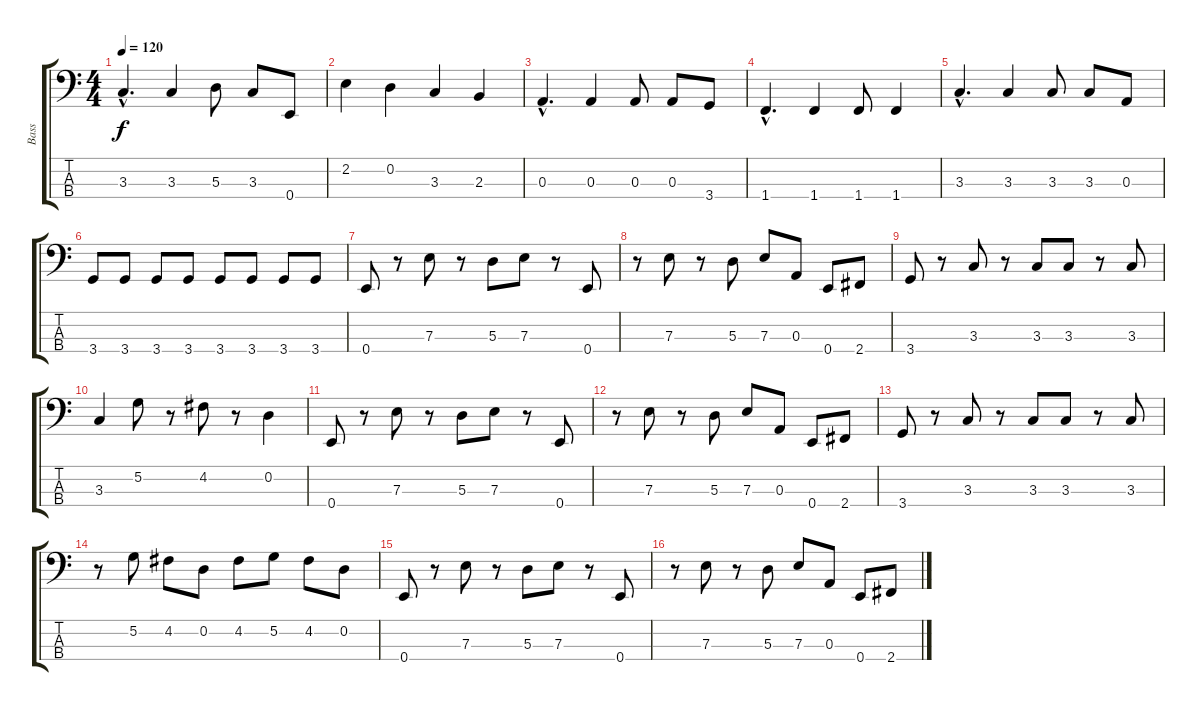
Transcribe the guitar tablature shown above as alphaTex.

\track ("Bass" "Bass") {instrument electricbassfinger}
\staff {score tabs}
\tuning (G2 D2 A1 E1) {hide}
\ts (4 4)
\tempo 120
\clef f4
\ks c
3.3{hac}.4{d dy f} 3.3.4 5.3.8 3.3.8 0.4.8 |
2.2.4 0.2.4 3.3.4 2.3.4 |
0.3{hac}.4{d} 0.3.4 0.3.8 0.3.8 3.4.8 |
1.4{hac}.4{d} 1.4.4 1.4.8 1.4.4 |
3.3{hac}.4{d} 3.3.4 3.3.8 3.3.8 0.3.8 |
3.4.8 3.4.8 3.4.8 3.4.8 3.4.8 3.4.8 3.4.8 3.4.8 |
0.4.8 r.8 7.3.8 r.8 5.3.8 7.3.8 r.8 0.4.8 |
r.8 7.3.8 r.8 5.3.8 7.3.8 0.3.8 0.4.8 2.4.8 |
3.4.8 r.8 3.3.8 r.8 3.3.8 3.3.8 r.8 3.3.8 |
3.3.4 5.2.8 r.8 4.2.8 r.8 0.2.4 |
0.4.8 r.8 7.3.8 r.8 5.3.8 7.3.8 r.8 0.4.8 |
r.8 7.3.8 r.8 5.3.8 7.3.8 0.3.8 0.4.8 2.4.8 |
3.4.8 r.8 3.3.8 r.8 3.3.8 3.3.8 r.8 3.3.8 |
r.8 5.2.8 4.2.8 0.2.8 4.2.8 5.2.8 4.2.8 0.2.8 |
0.4.8 r.8 7.3.8 r.8 5.3.8 7.3.8 r.8 0.4.8 |
r.8 7.3.8 r.8 5.3.8 7.3.8 0.3.8 0.4.8 2.4.8
